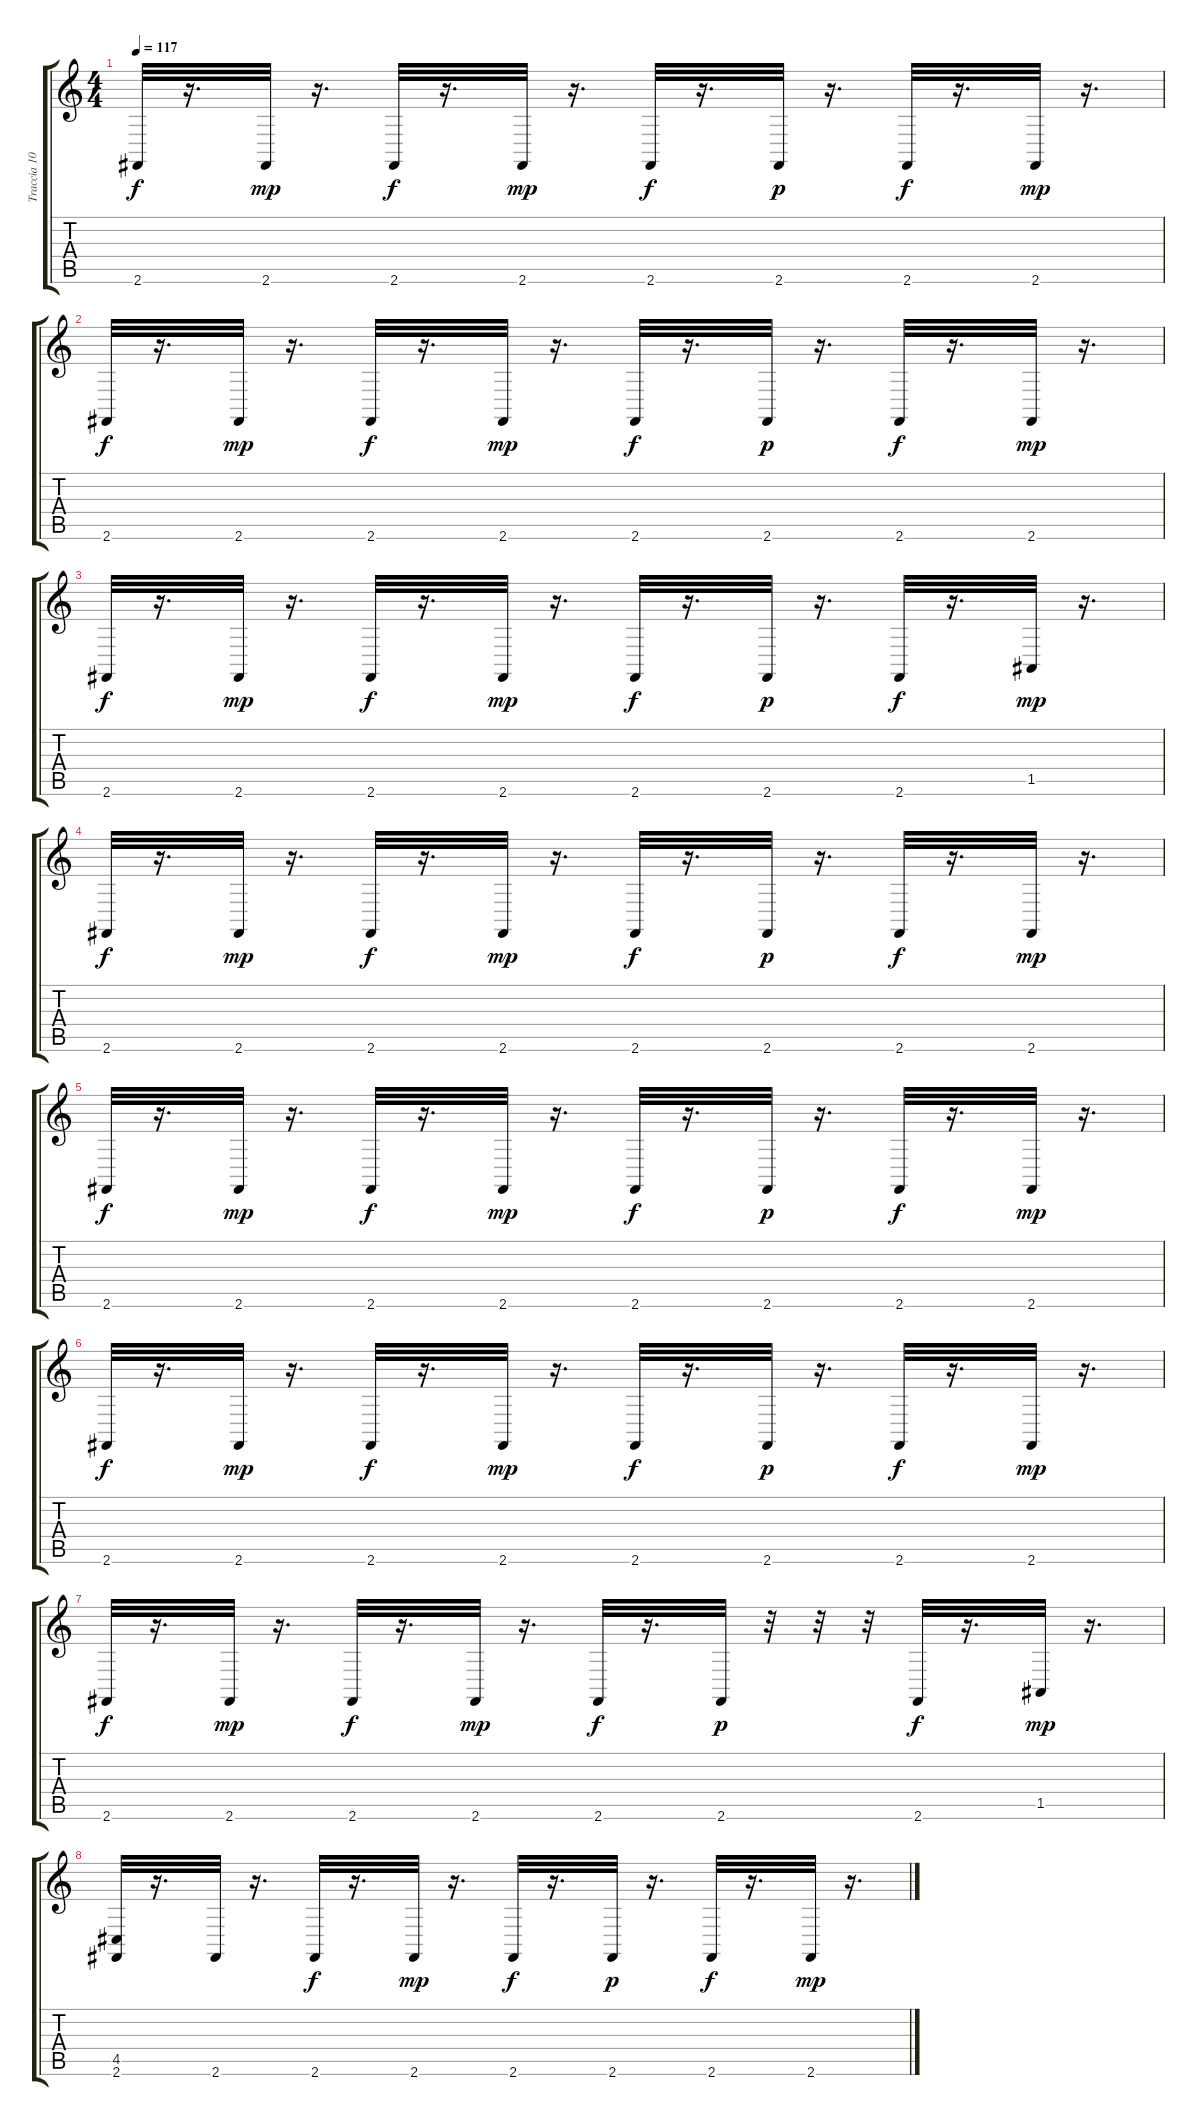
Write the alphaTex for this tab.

\track ("Traccia 10" "Traccia 10") {instrument acousticgrandpiano}
\staff {score tabs}
\tuning (E4 B3 G3 D3 A2 E2) {hide}
\ts (4 4)
\tempo 117
\clef g2
\ks c
2.6.32{dy f} r.16{d} 2.6.32{dy mp} r.16{d} 2.6.32{dy f} r.16{d} 2.6.32{dy mp} r.16{d} 2.6.32{dy f} r.16{d} 2.6.32{dy p} r.16{d} 2.6.32{dy f} r.16{d} 2.6.32{dy mp} r.16{d} |
2.6.32{dy f} r.16{d} 2.6.32{dy mp} r.16{d} 2.6.32{dy f} r.16{d} 2.6.32{dy mp} r.16{d} 2.6.32{dy f} r.16{d} 2.6.32{dy p} r.16{d} 2.6.32{dy f} r.16{d} 2.6.32{dy mp} r.16{d} |
2.6.32{dy f} r.16{d} 2.6.32{dy mp} r.16{d} 2.6.32{dy f} r.16{d} 2.6.32{dy mp} r.16{d} 2.6.32{dy f} r.16{d} 2.6.32{dy p} r.16{d} 2.6.32{dy f} r.16{d} 1.5.32{dy mp} r.16{d} |
2.6.32{dy f} r.16{d} 2.6.32{dy mp} r.16{d} 2.6.32{dy f} r.16{d} 2.6.32{dy mp} r.16{d} 2.6.32{dy f} r.16{d} 2.6.32{dy p} r.16{d} 2.6.32{dy f} r.16{d} 2.6.32{dy mp} r.16{d} |
2.6.32{dy f} r.16{d} 2.6.32{dy mp} r.16{d} 2.6.32{dy f} r.16{d} 2.6.32{dy mp} r.16{d} 2.6.32{dy f} r.16{d} 2.6.32{dy p} r.16{d} 2.6.32{dy f} r.16{d} 2.6.32{dy mp} r.16{d} |
2.6.32{dy f} r.16{d} 2.6.32{dy mp} r.16{d} 2.6.32{dy f} r.16{d} 2.6.32{dy mp} r.16{d} 2.6.32{dy f} r.16{d} 2.6.32{dy p} r.16{d} 2.6.32{dy f} r.16{d} 2.6.32{dy mp} r.16{d} |
2.6.32{dy f} r.16{d} 2.6.32{dy mp} r.16{d} 2.6.32{dy f} r.16{d} 2.6.32{dy mp} r.16{d} 2.6.32{dy f} r.16{d} 2.6.32{dy p} r.32 r.32 r.32 2.6.32{dy f} r.16{d} 1.5.32{dy mp} r.16{d} |
(4.5 2.6).32 r.16{d} 2.6.32 r.16{d} 2.6.32{dy f} r.16{d} 2.6.32{dy mp} r.16{d} 2.6.32{dy f} r.16{d} 2.6.32{dy p} r.16{d} 2.6.32{dy f} r.16{d} 2.6.32{dy mp} r.16{d}
